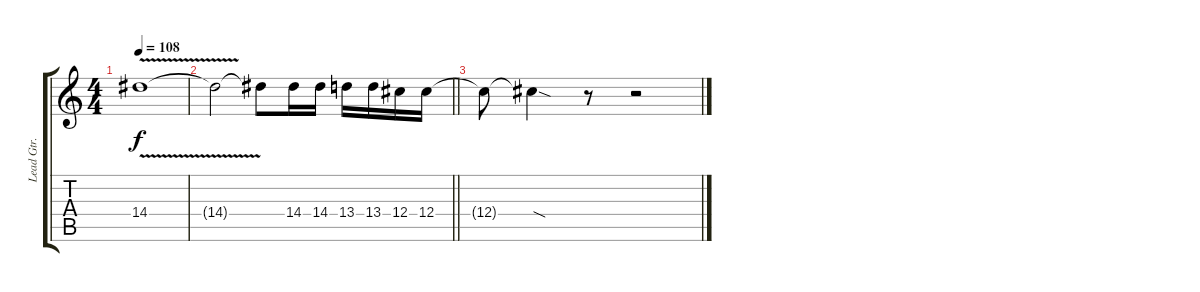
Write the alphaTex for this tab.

\track ("Lead Gtr." "Lead Gtr.") {instrument distortionguitar}
\staff {score tabs}
\tuning (Eb4 Bb3 Gb3 Db3 Ab2 Eb2) {hide}
\ts (4 4)
\tempo 108
\clef g2
\ks c
14.4{v}.1{dy f} |
\barLineRight lightlight
14.4{t}.2 14.4{t}.8 14.4.16 14.4.16 13.4.16 13.4.16 12.4.16 12.4.16 |
12.4{t}.8 12.4{sod t}.4 r.8 r.2
